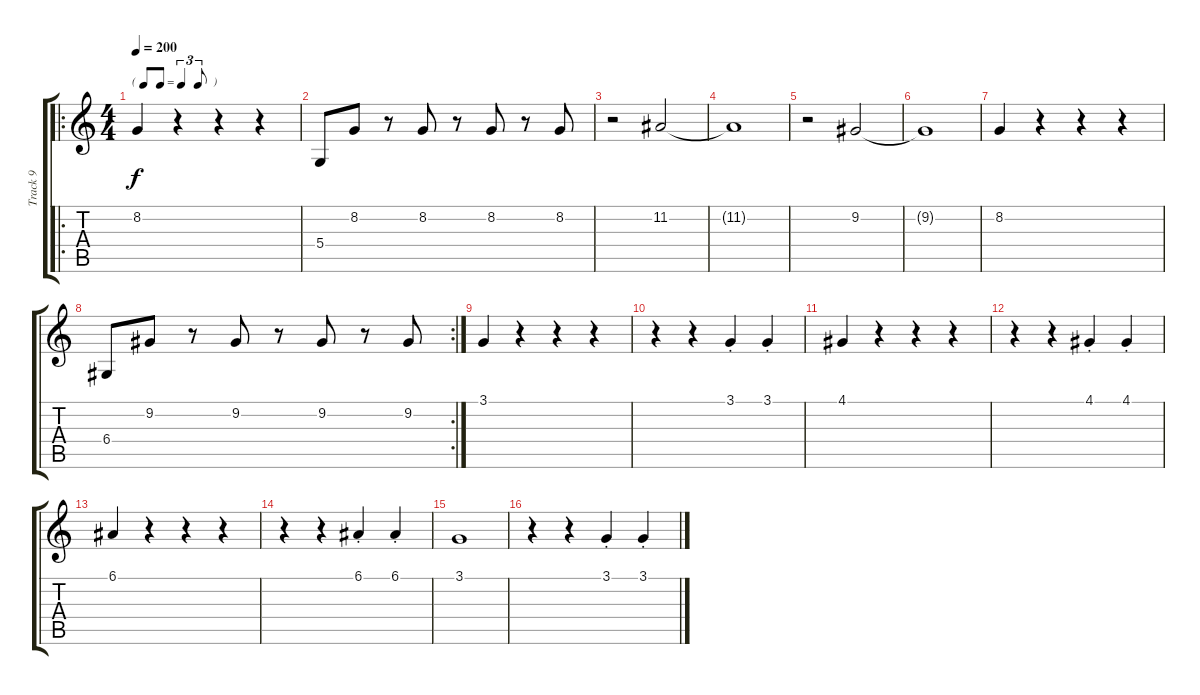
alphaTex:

\track ("Track 9" "Track 9") {instrument altosax}
\staff {score tabs}
\tuning (E4 B3 G3 D3 A2 E2) {hide}
\ro
\ts (4 4)
\tf triplet8th
\tempo 200
\clef g2
\ks c
8.2.4{dy f} r.4 r.4 r.4 |
5.4.8 8.2.8 r.8 8.2.8 r.8 8.2.8 r.8 8.2.8 |
r.2 11.2.2 |
11.2{t}.1 |
r.2 9.2.2 |
9.2{t}.1 |
8.2.4 r.4 r.4 r.4 |
\rc 2
6.4.8 9.2.8 r.8 9.2.8 r.8 9.2.8 r.8 9.2.8 |
3.1.4 r.4 r.4 r.4 |
r.4 r.4 3.1{st}.4 3.1{st}.4 |
4.1.4 r.4 r.4 r.4 |
r.4 r.4 4.1{st}.4 4.1{st}.4 |
6.1.4 r.4 r.4 r.4 |
r.4 r.4 6.1{st}.4 6.1{st}.4 |
3.1.1 |
r.4 r.4 3.1{st}.4 3.1{st}.4
